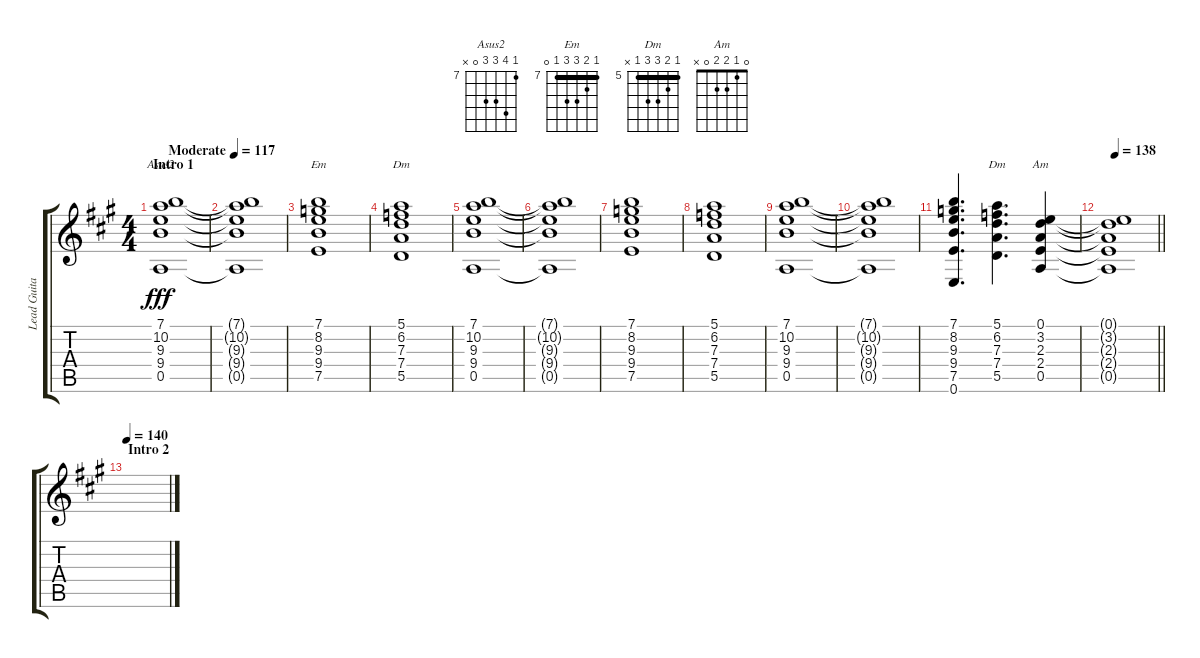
\track ("Lead Guitar" "Lead Guita") {instrument acousticguitarnylon}
\staff {score tabs}
\tuning (E4 B3 G3 D3 A2 E2) {hide}
\chord ("Asus2" 7 10 9 9 0 x) {firstfret 7}
\chord ("Em" 7 8 9 9 7 0) {firstfret 7 barre 7}
\chord ("Dm" 1 3 2 0 x x)
\chord ("Dm" 5 6 7 7 5 x) {firstfret 5 barre 5}
\chord ("Am" 0 1 2 2 0 x)
\ts (4 4)
\section ("" "Intro 1")
\tempo (117 "Moderate")
\clef g2
\ks a
(7.1 10.2 9.3 9.4 0.5).1{ch "Asus2" dy fff instrument acousticguitarnylon} |
(7.1{t} 10.2{t} 9.3{t} 9.4{t} 0.5{t}).1 |
(7.1 8.2 9.3 9.4 7.5).1{ch "Em"} |
(5.1 6.2 7.3 7.4 5.5).1{ch "Dm"} |
(7.1 10.2 9.3 9.4 0.5).1 |
(7.1{t} 10.2{t} 9.3{t} 9.4{t} 0.5{t}).1 |
(7.1 8.2 9.3 9.4 7.5).1 |
(5.1 6.2 7.3 7.4 5.5).1 |
(7.1 10.2 9.3 9.4 0.5).1 |
(7.1{t} 10.2{t} 9.3{t} 9.4{t} 0.5{t}).1 |
(7.1 8.2 9.3 9.4 7.5 0.6).4{d} (5.1 6.2 7.3 7.4 5.5).4{d ch "Dm"} (0.1 3.2 2.3 2.4 0.5).4{ch "Am"} |
\tempo 138
\barLineRight lightlight
(0.1{t} 3.2{t} 2.3{t} 2.4{t} 0.5{t}).1 |
\section ("" "Intro 2")
\tempo 140
